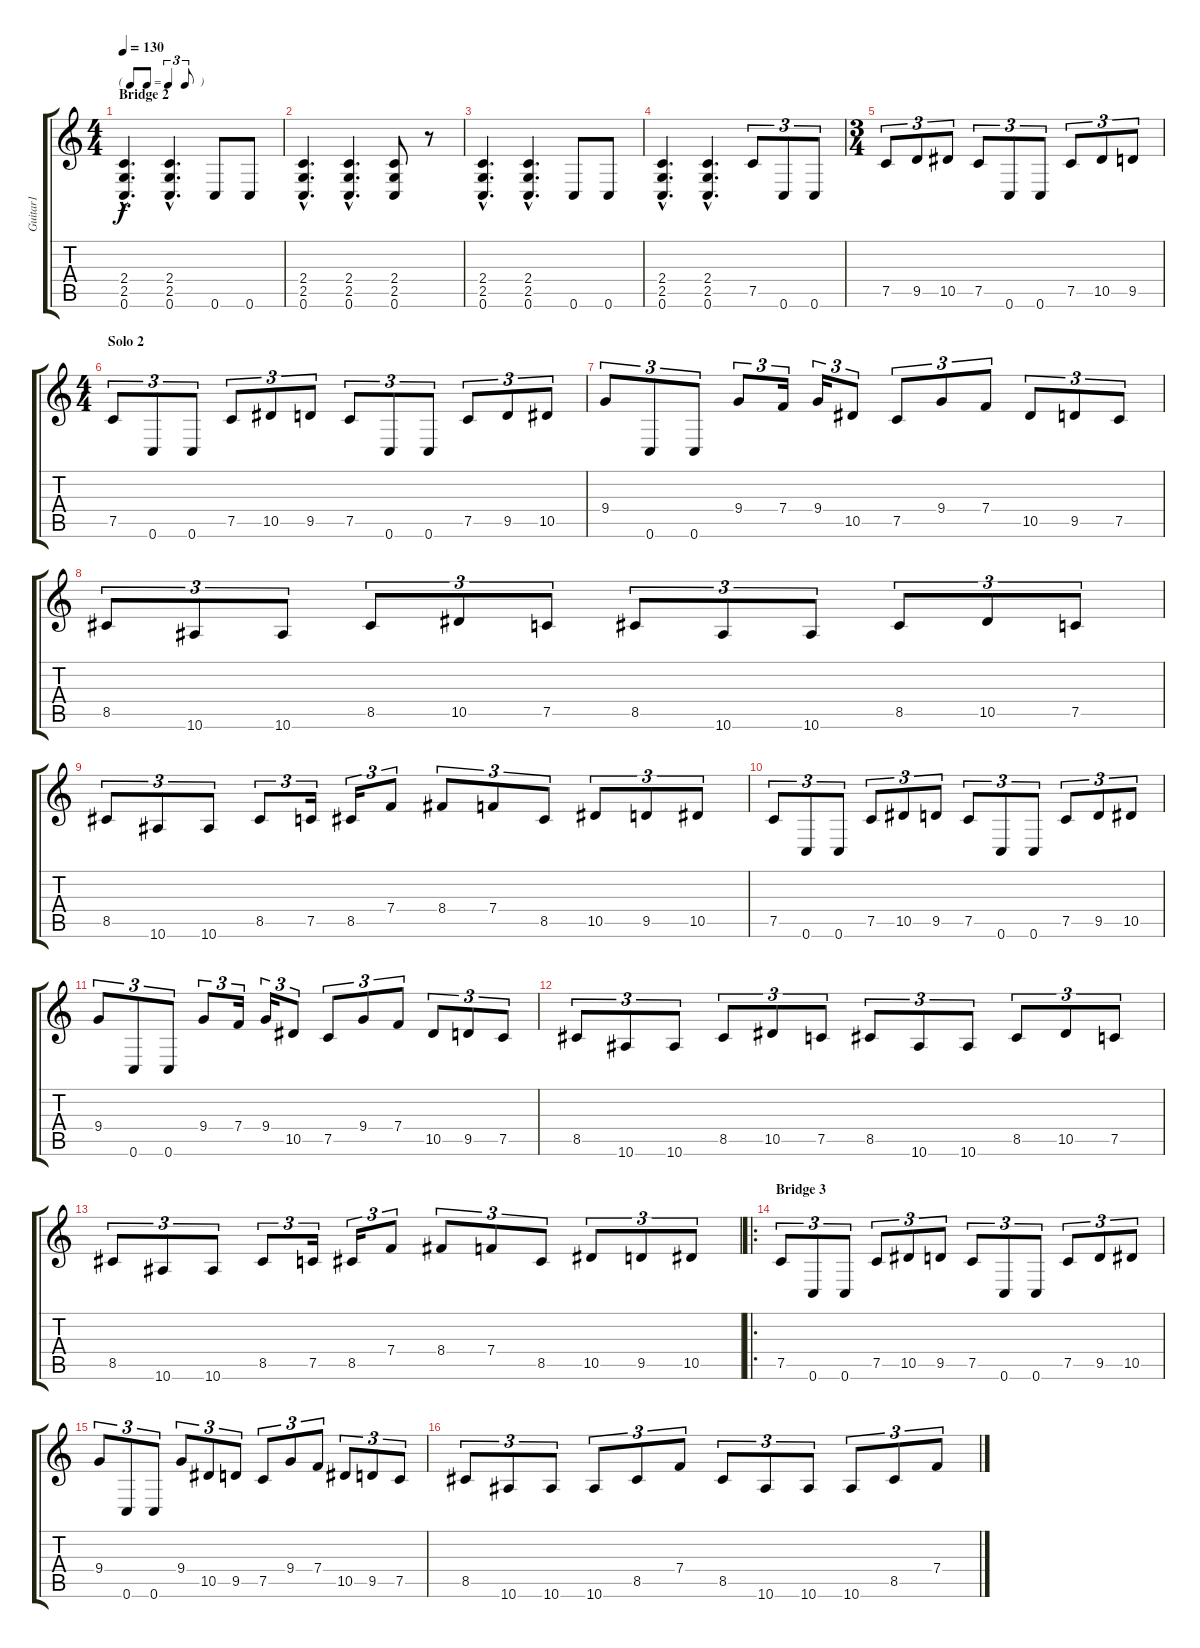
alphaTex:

\track ("Guitar1" "Guitar1") {instrument overdrivenguitar}
\staff {score tabs}
\tuning (C4 G3 Eb3 Bb2 F2 C2) {hide}
\ts (4 4)
\tf triplet8th
\section ("" "Bridge 2")
\tempo 130
\clef g2
\ks c
(2.4{hac} 2.5{hac} 0.6{hac}).4{d dy f} (2.4{hac} 2.5{hac} 0.6{hac}).4{d} 0.6.8 0.6.8 |
(2.4{hac} 2.5{hac} 0.6{hac}).4{d} (2.4{hac} 2.5{hac} 0.6{hac}).4{d} (2.4 2.5 0.6).8 r.8 |
(2.4{hac} 2.5{hac} 0.6{hac}).4{d} (2.4{hac} 2.5{hac} 0.6{hac}).4{d} 0.6.8 0.6.8 |
(2.4{hac} 2.5{hac} 0.6{hac}).4{d} (2.4{hac} 2.5{hac} 0.6{hac}).4{d} 7.5.8{tu (3 2)} 0.6.8{tu (3 2)} 0.6.8{tu (3 2)} |
\ts (3 4)
7.5.8{tu (3 2)} 9.5.8{tu (3 2)} 10.5.8{tu (3 2)} 7.5.8{tu (3 2)} 0.6.8{tu (3 2)} 0.6.8{tu (3 2)} 7.5.8{tu (3 2)} 10.5.8{tu (3 2)} 9.5.8{tu (3 2)} |
\ts (4 4)
\section ("" "Solo 2")
7.5.8{tu (3 2)} 0.6.8{tu (3 2)} 0.6.8{tu (3 2)} 7.5.8{tu (3 2)} 10.5.8{tu (3 2)} 9.5.8{tu (3 2)} 7.5.8{tu (3 2)} 0.6.8{tu (3 2)} 0.6.8{tu (3 2)} 7.5.8{tu (3 2)} 9.5.8{tu (3 2)} 10.5.8{tu (3 2)} |
9.4.8{tu (3 2)} 0.6.8{tu (3 2)} 0.6.8{tu (3 2)} 9.4.8{tu (3 2)} 7.4.16{tu (3 2)} 9.4.16{tu (3 2)} 10.5.8{tu (3 2)} 7.5.8{tu (3 2)} 9.4.8{tu (3 2)} 7.4.8{tu (3 2)} 10.5.8{tu (3 2)} 9.5.8{tu (3 2)} 7.5.8{tu (3 2)} |
8.5.8{tu (3 2)} 10.6.8{tu (3 2)} 10.6.8{tu (3 2)} 8.5.8{tu (3 2)} 10.5.8{tu (3 2)} 7.5.8{tu (3 2)} 8.5.8{tu (3 2)} 10.6.8{tu (3 2)} 10.6.8{tu (3 2)} 8.5.8{tu (3 2)} 10.5.8{tu (3 2)} 7.5.8{tu (3 2)} |
8.5.8{tu (3 2)} 10.6.8{tu (3 2)} 10.6.8{tu (3 2)} 8.5.8{tu (3 2)} 7.5.16{tu (3 2)} 8.5.16{tu (3 2)} 7.4.8{tu (3 2)} 8.4.8{tu (3 2)} 7.4.8{tu (3 2)} 8.5.8{tu (3 2)} 10.5.8{tu (3 2)} 9.5.8{tu (3 2)} 10.5.8{tu (3 2)} |
7.5.8{tu (3 2)} 0.6.8{tu (3 2)} 0.6.8{tu (3 2)} 7.5.8{tu (3 2)} 10.5.8{tu (3 2)} 9.5.8{tu (3 2)} 7.5.8{tu (3 2)} 0.6.8{tu (3 2)} 0.6.8{tu (3 2)} 7.5.8{tu (3 2)} 9.5.8{tu (3 2)} 10.5.8{tu (3 2)} |
9.4.8{tu (3 2)} 0.6.8{tu (3 2)} 0.6.8{tu (3 2)} 9.4.8{tu (3 2)} 7.4.16{tu (3 2)} 9.4.16{tu (3 2)} 10.5.8{tu (3 2)} 7.5.8{tu (3 2)} 9.4.8{tu (3 2)} 7.4.8{tu (3 2)} 10.5.8{tu (3 2)} 9.5.8{tu (3 2)} 7.5.8{tu (3 2)} |
8.5.8{tu (3 2)} 10.6.8{tu (3 2)} 10.6.8{tu (3 2)} 8.5.8{tu (3 2)} 10.5.8{tu (3 2)} 7.5.8{tu (3 2)} 8.5.8{tu (3 2)} 10.6.8{tu (3 2)} 10.6.8{tu (3 2)} 8.5.8{tu (3 2)} 10.5.8{tu (3 2)} 7.5.8{tu (3 2)} |
8.5.8{tu (3 2)} 10.6.8{tu (3 2)} 10.6.8{tu (3 2)} 8.5.8{tu (3 2)} 7.5.16{tu (3 2)} 8.5.16{tu (3 2)} 7.4.8{tu (3 2)} 8.4.8{tu (3 2)} 7.4.8{tu (3 2)} 8.5.8{tu (3 2)} 10.5.8{tu (3 2)} 9.5.8{tu (3 2)} 10.5.8{tu (3 2)} |
\ro
\section ("" "Bridge 3")
7.5.8{tu (3 2)} 0.6.8{tu (3 2)} 0.6.8{tu (3 2)} 7.5.8{tu (3 2)} 10.5.8{tu (3 2)} 9.5.8{tu (3 2)} 7.5.8{tu (3 2)} 0.6.8{tu (3 2)} 0.6.8{tu (3 2)} 7.5.8{tu (3 2)} 9.5.8{tu (3 2)} 10.5.8{tu (3 2)} |
9.4.8{tu (3 2)} 0.6.8{tu (3 2)} 0.6.8{tu (3 2)} 9.4.8{tu (3 2)} 10.5.8{tu (3 2)} 9.5.8{tu (3 2)} 7.5.8{tu (3 2)} 9.4.8{tu (3 2)} 7.4.8{tu (3 2)} 10.5.8{tu (3 2)} 9.5.8{tu (3 2)} 7.5.8{tu (3 2)} |
8.5.8{tu (3 2)} 10.6.8{tu (3 2)} 10.6.8{tu (3 2)} 10.6.8{tu (3 2)} 8.5.8{tu (3 2)} 7.4.8{tu (3 2)} 8.5.8{tu (3 2)} 10.6.8{tu (3 2)} 10.6.8{tu (3 2)} 10.6.8{tu (3 2)} 8.5.8{tu (3 2)} 7.4.8{tu (3 2)}
